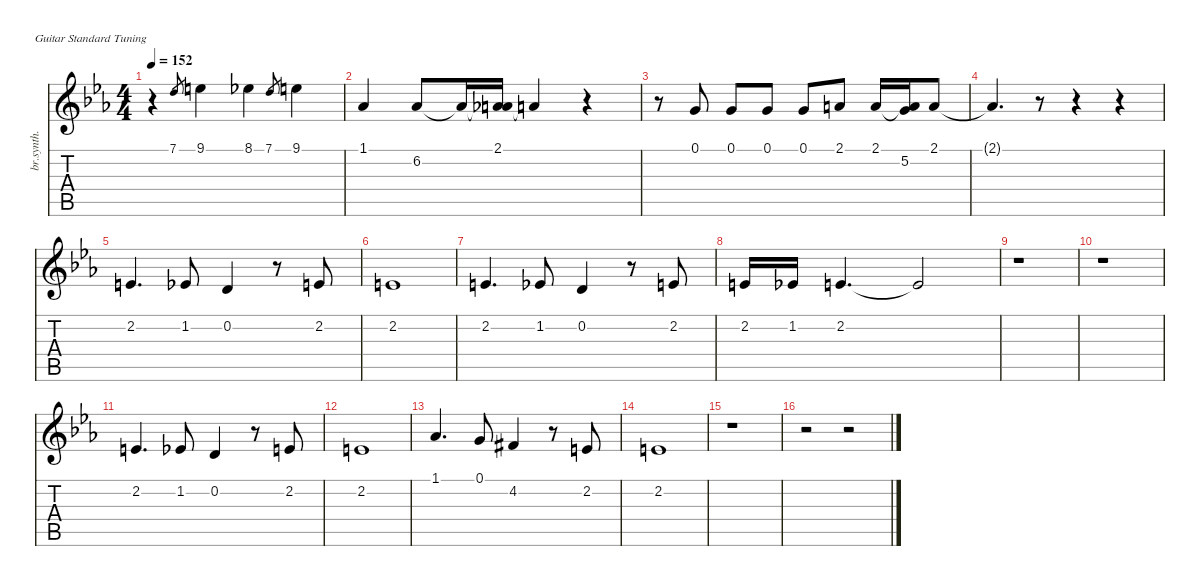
\defaultSystemsLayout 4
\hideDynamics
\bracketExtendMode nobrackets
\track ("Vocals" "br.synth.") {instrument synthbrass2}
\staff {score tabs}
\tuning (E4 B3 G3 D3 A2 E2)
\displaytranspose 3
\ts (4 4)
\tempo 152
\clef g2
\ks eb
r.4{dy f} 7.1{acc forcenatural}.8{gr dy mf} 9.1{acc forcenatural}.4{dy f} 8.1{acc b}.4 7.1{acc forcenatural}.8{gr dy mf} 9.1{acc forcenatural}.4{dy f} |
1.1{acc b}.4 6.2{acc b}.8 6.2{t acc b}.16 (2.1{acc forcenatural} 6.2{t acc b}).16 2.1{t acc forcenatural}.4 r.4 |
r.8 0.1{acc forcenatural}.8 0.1{acc forcenatural}.8 0.1{acc forcenatural}.8 0.1{acc forcenatural}.8 2.1{acc forcenatural}.8 2.1{acc forcenatural}.16 (2.1{t acc forcenatural} 5.2{acc forcenatural}).16 2.1{acc forcenatural}.8 |
2.1{t acc forcenatural}.4{d} r.8 r.4 r.4 |
2.2{acc forcenatural}.4{d} 1.2{acc b}.8 0.2{acc forcenatural}.4 r.8 2.2{acc forcenatural}.8 |
2.2{acc forcenatural}.1 |
2.2{acc forcenatural}.4{d} 1.2{acc b}.8 0.2{acc forcenatural}.4 r.8 2.2{acc forcenatural}.8 |
2.2{acc forcenatural}.16{dy mf} 1.2{acc b}.16 2.2{acc forcenatural}.4{d dy f} 2.2{t acc forcenatural}.2 |
r.1 |
r.1 |
2.2{acc forcenatural}.4{d} 1.2{acc b}.8 0.2{acc forcenatural}.4 r.8 2.2{acc forcenatural}.8 |
2.2{acc forcenatural}.1 |
1.1{acc b}.4{d} 0.1{acc forcenatural}.8 4.2{acc #}.4 r.8 2.2{acc forcenatural}.8 |
2.2{acc forcenatural}.1 |
r.1 |
r.2 r.2
